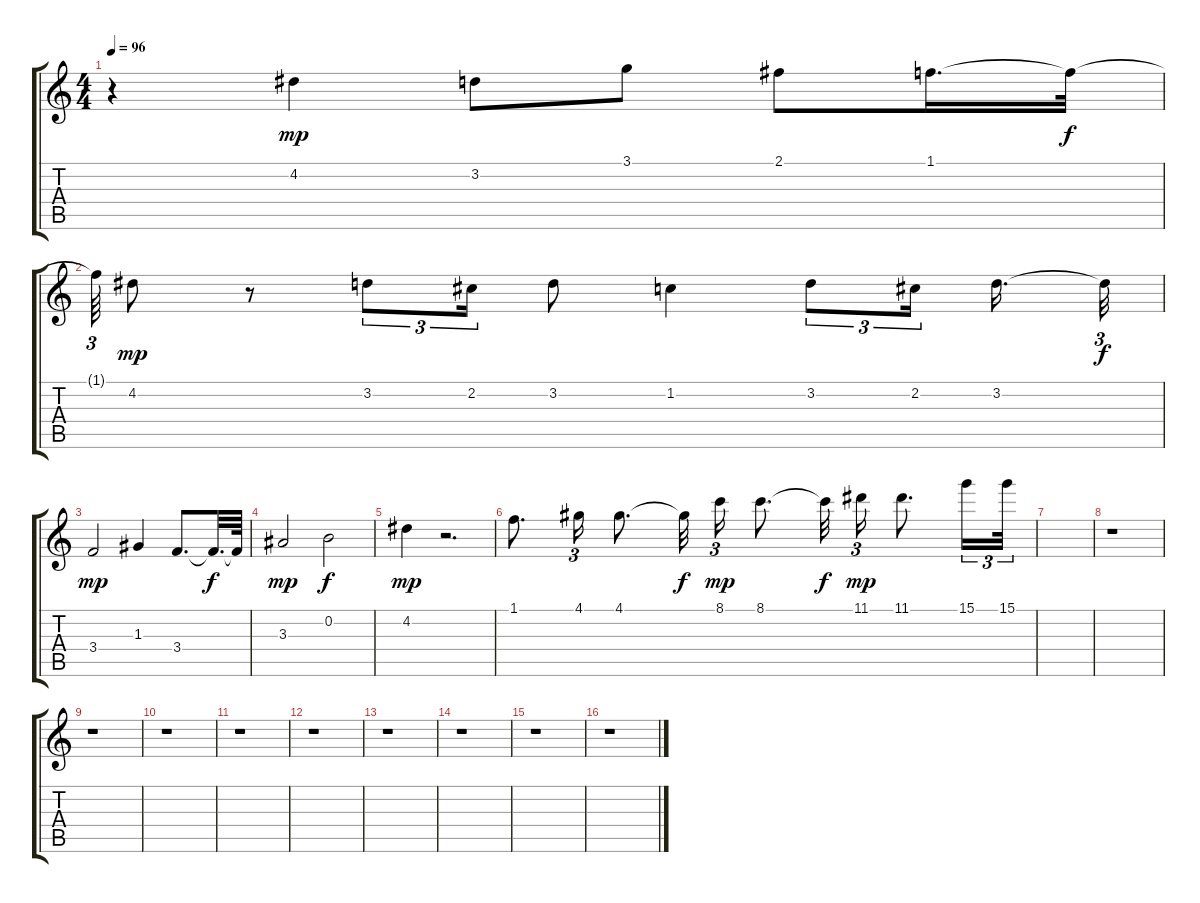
\track "" {instrument guitarharmonics}
\staff {score tabs}
\tuning (E4 B3 G3 D3 A2 E2) {hide}
\ts (4 4)
\tempo 96
\clef g2
\ks c
r.4{dy f} 4.2.4{dy mp} 3.2.8 3.1.8 2.1.8 1.1.16{d} 1.1{t}.32{dy f} |
1.1{t}.64{tu (3 2)} 4.2.8{dy mp} r.8 3.2.8{tu (3 2)} 2.2.16{tu (3 2)} 3.2.8 1.2.4 3.2.8{tu (3 2)} 2.2.16{tu (3 2) beam splitsecondary} 3.2.16{d} 3.2{t}.32{tu (3 2) dy f} |
3.4.2{dy mp} 1.3.4 3.4.8{d} 3.4{t}.32{d dy f} 3.4{t}.64 |
3.3.2{dy mp} 0.2.2{dy f} |
4.2.4{dy mp} r.2{d} |
1.1.8{d} 4.1.16{tu (3 2)} 4.1.8{d} 4.1{t}.32{dy f beam splitsecondary} 8.1.16{tu (3 2) dy mp} 8.1.8{d} 8.1{t}.32{dy f} 11.1.16{tu (3 2) dy mp} 11.1.8{d} 15.1.16{tu (3 2)} 15.1.32{tu (3 2)} |
|
r.1 |
r.1 |
r.1 |
r.1 |
r.1 |
r.1 |
r.1 |
r.1 |
r.1
